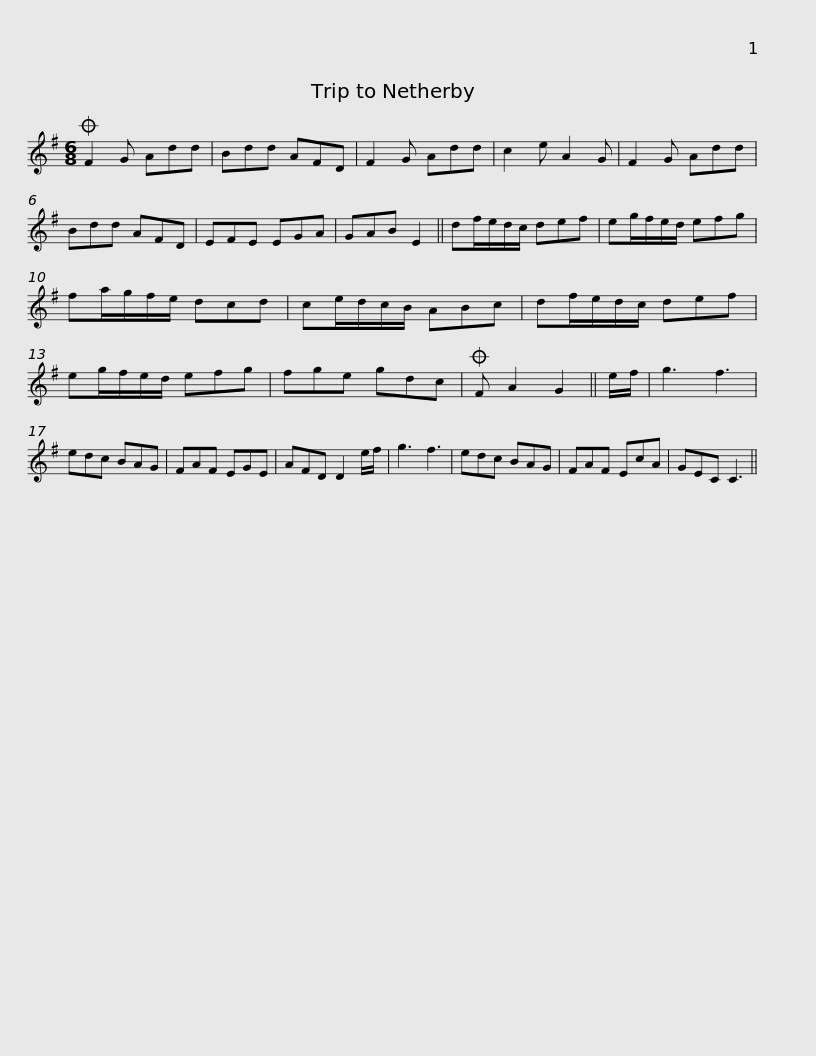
X:1
L:1/8
M:6/8
I:linebreak $
K:G
V:1 treble
V:1
O F2 G Add | Bdd AFD | F2 G Add | c2 e A2 G | F2 G Add | %5
 Bdd AFD | EFE EGA | GAB E2 ||$ df/e/d/c/ def | eg/f/e/d/ efg | %10
 fa/g/f/e/ dcd | ce/d/c/B/ ABc | df/e/d/c/ def | eg/f/e/d/ efg |$ fge gdc | %15
O F A2 G2 || e/f/ | g3 f3 | edc BAG | FAF EGE | %20
 AFD D2 e/f/ | g3 f3 | edc BAG |$ FAF EcA | GEC C3 || %25
